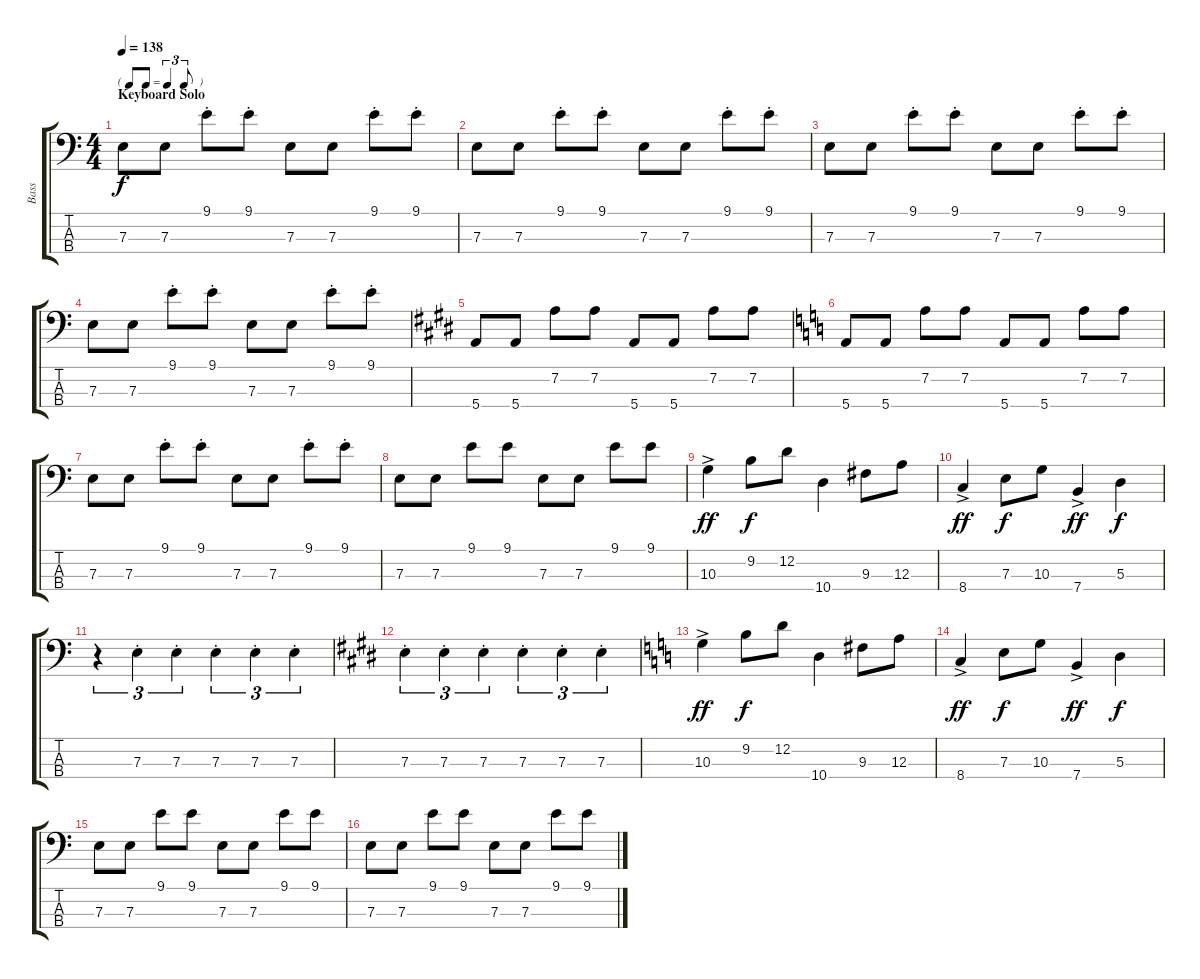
\track ("Bass" "Bass") {instrument electricbassfinger}
\staff {score tabs}
\tuning (G2 D2 A1 E1) {hide}
\ts (4 4)
\tf triplet8th
\section ("" "Keyboard Solo")
\tempo 138
\clef f4
\ks c
7.3.8{dy f} 7.3.8 9.1{st}.8 9.1{st}.8 7.3.8 7.3.8 9.1{st}.8 9.1{st}.8 |
7.3.8 7.3.8 9.1{st}.8 9.1{st}.8 7.3.8 7.3.8 9.1{st}.8 9.1{st}.8 |
7.3.8 7.3.8 9.1{st}.8 9.1{st}.8 7.3.8 7.3.8 9.1{st}.8 9.1{st}.8 |
7.3.8 7.3.8 9.1{st}.8 9.1{st}.8 7.3.8 7.3.8 9.1{st}.8 9.1{st}.8 |
\ks e
5.4.8 5.4.8 7.2.8 7.2.8 5.4.8 5.4.8 7.2.8 7.2.8 |
\ks c
5.4.8 5.4.8 7.2.8 7.2.8 5.4.8 5.4.8 7.2.8 7.2.8 |
7.3.8 7.3.8 9.1{st}.8 9.1{st}.8 7.3.8 7.3.8 9.1{st}.8 9.1{st}.8 |
7.3.8 7.3.8 9.1.8 9.1.8 7.3.8 7.3.8 9.1.8 9.1.8 |
10.3{ac}.4{dy ff} 9.2.8{dy f} 12.2.8 10.4.4 9.3.8 12.3.8 |
8.4{ac}.4{dy ff} 7.3.8{dy f} 10.3.8 7.4{ac}.4{dy ff} 5.3.4{dy f} |
r.4{tu (3 2)} 7.3{st}.4{tu (3 2)} 7.3{st}.4{tu (3 2)} 7.3{st}.4{tu (3 2)} 7.3{st}.4{tu (3 2)} 7.3{st}.4{tu (3 2)} |
\ks e
7.3{st}.4{tu (3 2)} 7.3{st}.4{tu (3 2)} 7.3{st}.4{tu (3 2)} 7.3{st}.4{tu (3 2)} 7.3{st}.4{tu (3 2)} 7.3{st}.4{tu (3 2)} |
\ks c
10.3{ac}.4{dy ff} 9.2.8{dy f} 12.2.8 10.4.4 9.3.8 12.3.8 |
8.4{ac}.4{dy ff} 7.3.8{dy f} 10.3.8 7.4{ac}.4{dy ff} 5.3.4{dy f} |
7.3.8 7.3.8 9.1.8 9.1.8 7.3.8 7.3.8 9.1.8 9.1.8 |
7.3.8 7.3.8 9.1.8 9.1.8 7.3.8 7.3.8 9.1.8 9.1.8
